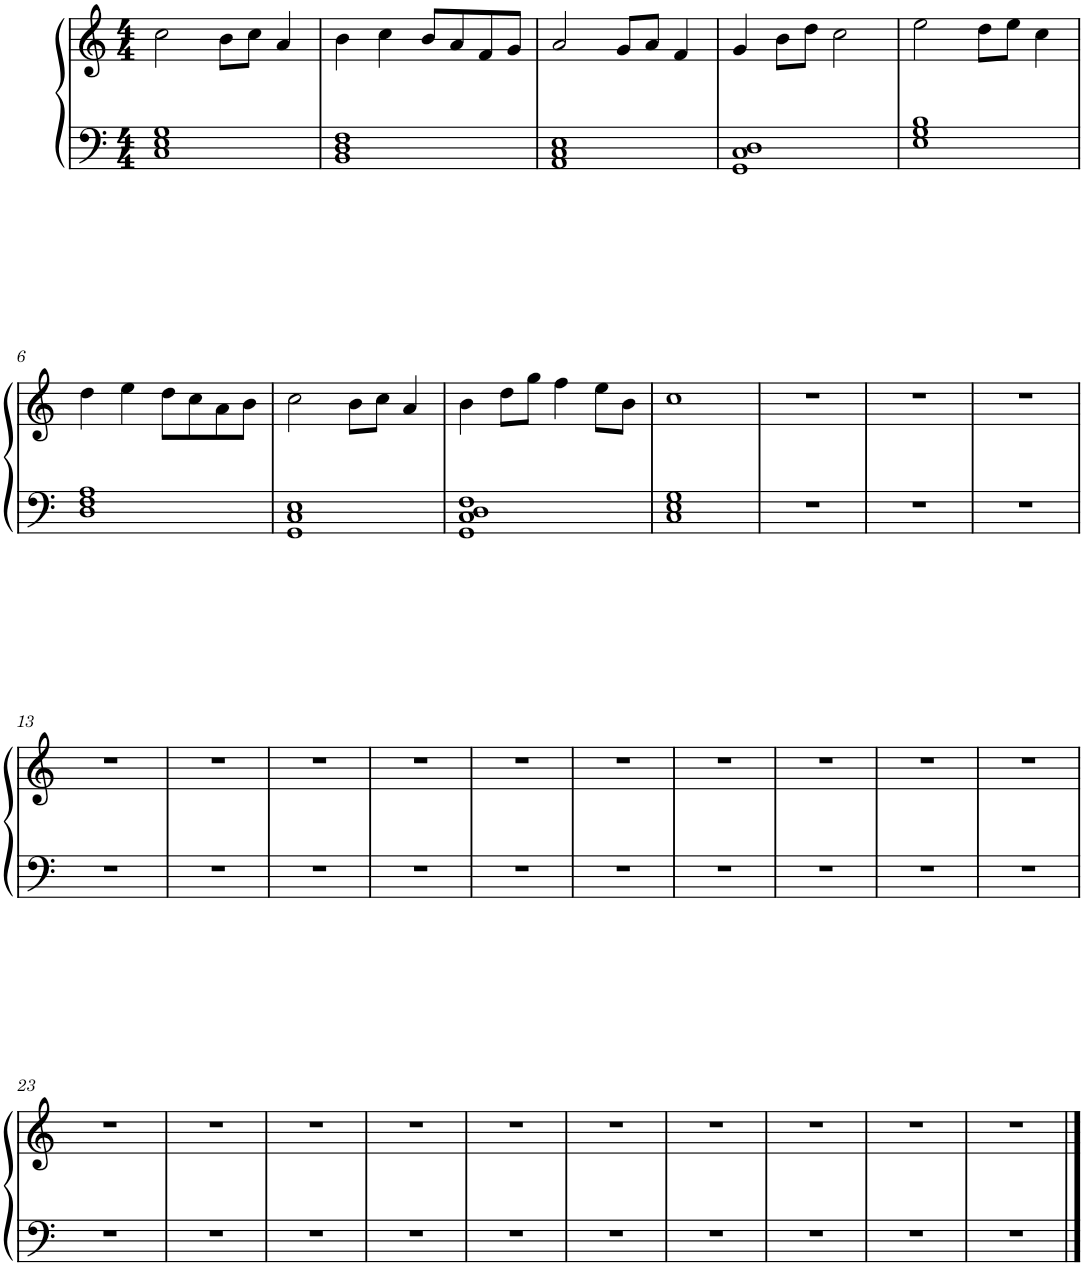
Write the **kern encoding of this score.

**kern	**kern
*part1	*part1
*staff2	*staff1
*I"Piano	*
*I'Pno.	*
*clefF4	*clefG2
*k[]	*k[]
*M4/4	*M4/4
=1	=1
1C 1E 1G	2cc\
.	8b\L
.	8cc\J
.	4a/
=2	=2
1BB 1D 1F	4b\
.	4cc\
.	8b/L
.	8a/
.	8f/
.	8g/J
=3	=3
1AA 1C 1E	2a/
.	8g/L
.	8a/J
.	4f/
=4	=4
1GG 1C 1D	4g/
.	8b\L
.	8dd\J
.	2cc\
=5	=5
1E 1G 1B	2ee\
.	8dd\L
.	8ee\J
.	4cc\
!!LO:LB:g=z
=6	=6
1D 1F 1A	4dd\
.	4ee\
.	8dd\L
.	8cc\
.	8a\
.	8b\J
=7	=7
1GG 1C 1E	2cc\
.	8b\L
.	8cc\J
.	4a/
=8	=8
1GG 1C 1D 1F	4b\
.	8dd\L
.	8gg\J
.	4ff\
.	8ee\L
.	8b\J
=9	=9
1C 1E 1G	1cc
=10	=10
1r	1r
=11	=11
1r	1r
=12	=12
1r	1r
!!LO:LB:g=z
=13	=13
1r	1r
=14	=14
1r	1r
=15	=15
1r	1r
=16	=16
1r	1r
=17	=17
1r	1r
=18	=18
1r	1r
=19	=19
1r	1r
=20	=20
1r	1r
=21	=21
1r	1r
=22	=22
1r	1r
!!LO:LB:g=z
=23	=23
1r	1r
=24	=24
1r	1r
=25	=25
1r	1r
=26	=26
1r	1r
=27	=27
1r	1r
=28	=28
1r	1r
=29	=29
1r	1r
=30	=30
1r	1r
=31	=31
1r	1r
=32	=32
1r	1r
==	==
*-	*-
